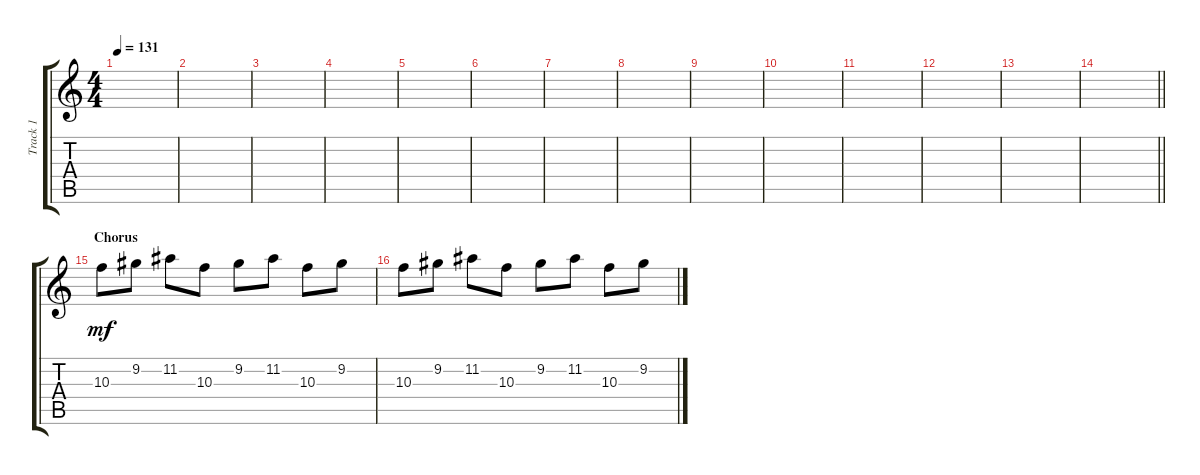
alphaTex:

\track ("Track 1" "Track 1") {instrument overdrivenguitar}
\staff {score tabs}
\tuning (E4 B3 G3 D3 A2 E2) {hide}
\ts (4 4)
\tempo 131
\clef g2
\ks c
|
|
|
|
|
|
|
|
|
|
|
|
|
\barLineRight lightlight
|
\section ("" "Chorus")
10.3.8{dy mf} 9.2.8 11.2.8 10.3.8 9.2.8 11.2.8 10.3.8 9.2.8 |
10.3.8 9.2.8 11.2.8 10.3.8 9.2.8 11.2.8 10.3.8 9.2.8
